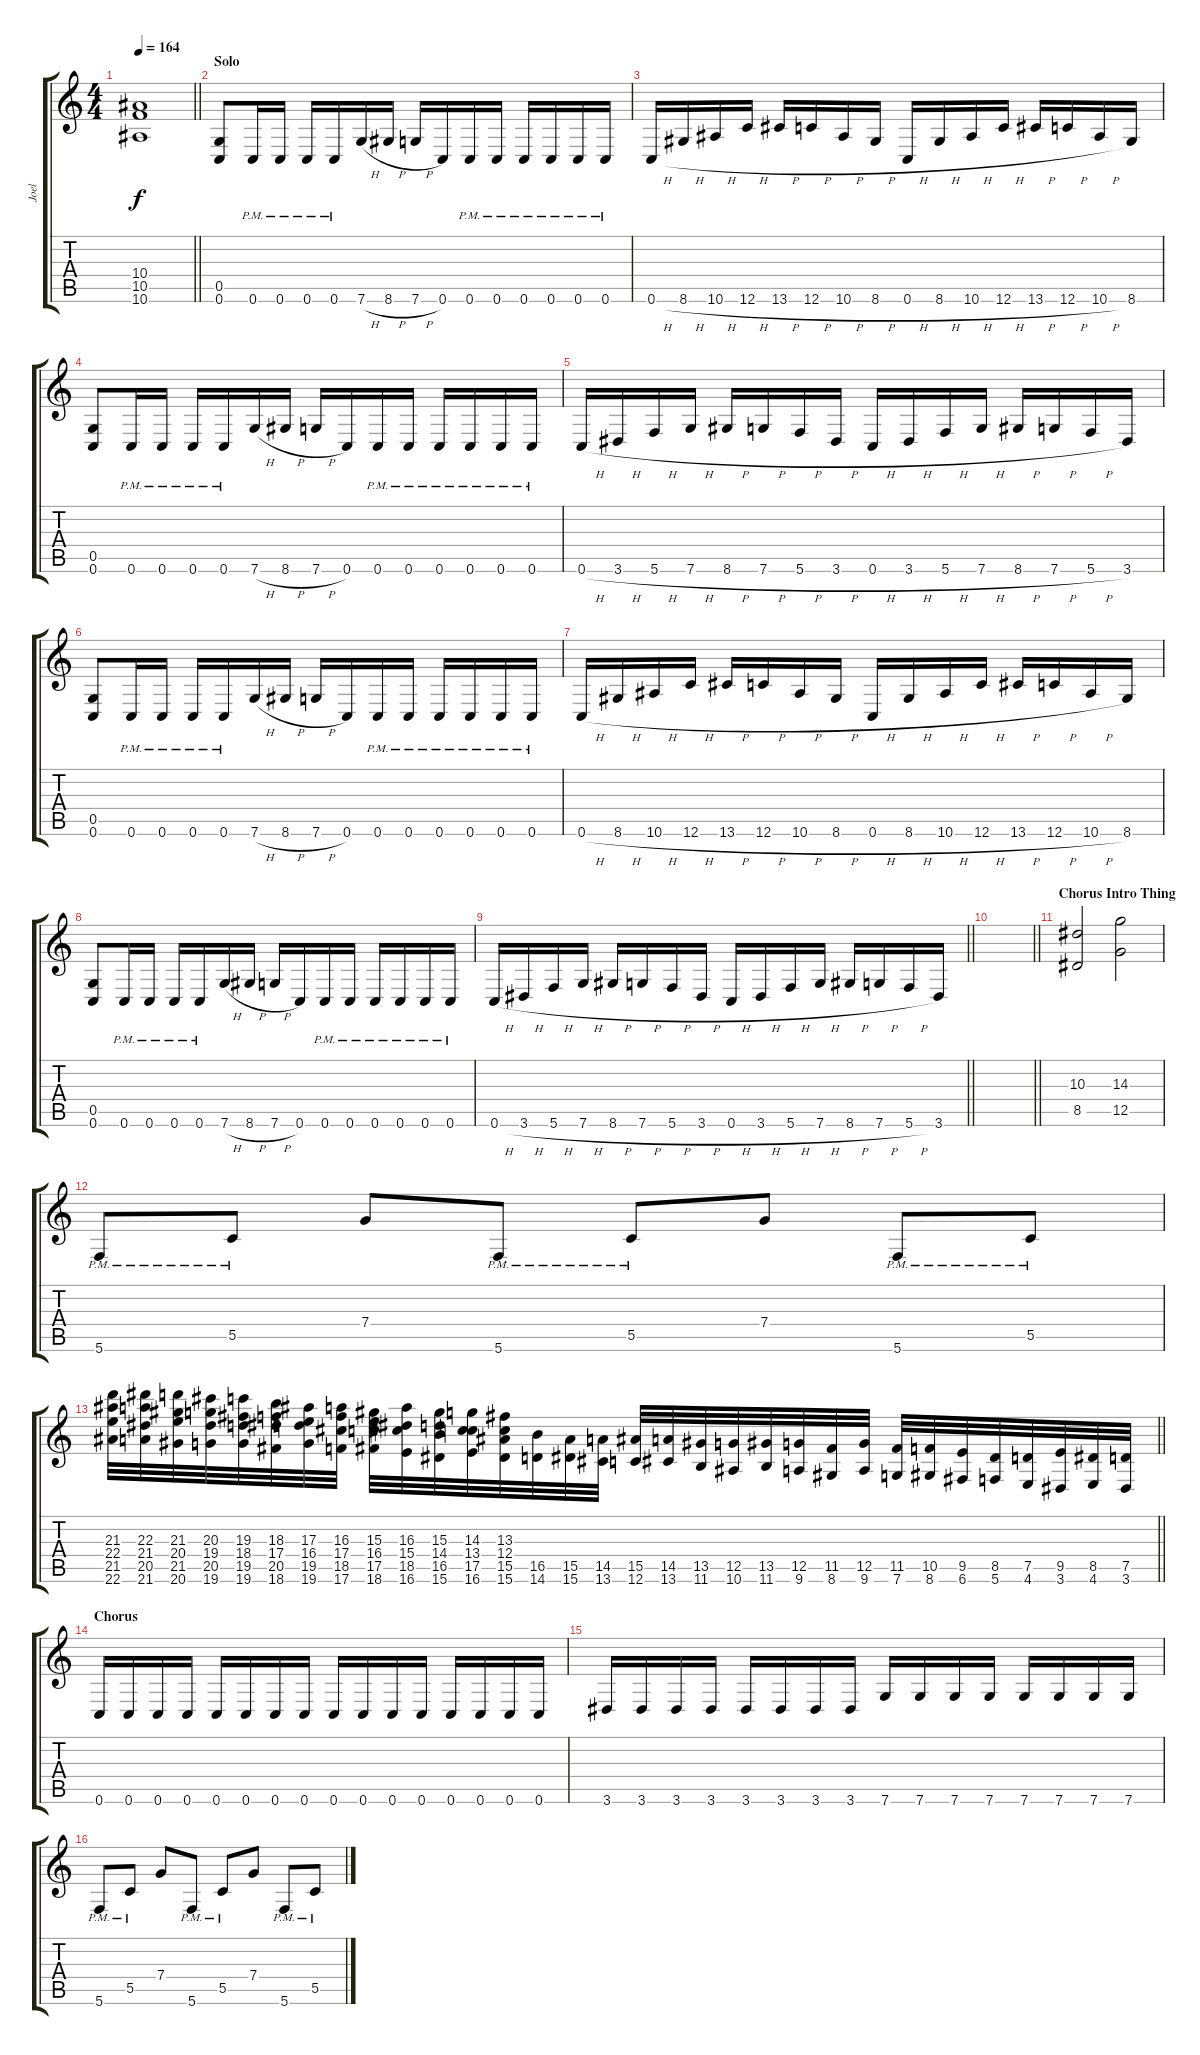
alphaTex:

\track ("Joel" "Joel") {instrument distortionguitar}
\staff {score tabs}
\tuning (D4 A3 F3 C3 G2 C2) {hide}
\ts (4 4)
\tempo 164
\clef g2
\barLineRight lightlight
\ks c
(10.4 10.5 10.6).1{dy f} |
\section ("" "Solo")
(0.5 0.6).8 0.6{pm}.16 0.6{pm}.16 0.6{pm}.16 0.6{pm}.16 7.6{h}.16 8.6{h}.16 7.6{h}.16 0.6.16 0.6{pm}.16 0.6{pm}.16 0.6{pm}.16 0.6{pm}.16 0.6{pm}.16 0.6{pm}.16 |
0.6{h}.16 8.6{h}.16 10.6{h}.16 12.6{h}.16 13.6{h}.16 12.6{h}.16 10.6{h}.16 8.6{h}.16 0.6{h}.16 8.6{h}.16 10.6{h}.16 12.6{h}.16 13.6{h}.16 12.6{h}.16 10.6{h}.16 8.6.16 |
(0.5 0.6).8 0.6{pm}.16 0.6{pm}.16 0.6{pm}.16 0.6{pm}.16 7.6{h}.16 8.6{h}.16 7.6{h}.16 0.6.16 0.6{pm}.16 0.6{pm}.16 0.6{pm}.16 0.6{pm}.16 0.6{pm}.16 0.6{pm}.16 |
0.6{h}.16 3.6{h}.16 5.6{h}.16 7.6{h}.16 8.6{h}.16 7.6{h}.16 5.6{h}.16 3.6{h}.16 0.6{h}.16 3.6{h}.16 5.6{h}.16 7.6{h}.16 8.6{h}.16 7.6{h}.16 5.6{h}.16 3.6.16 |
(0.5 0.6).8 0.6{pm}.16 0.6{pm}.16 0.6{pm}.16 0.6{pm}.16 7.6{h}.16 8.6{h}.16 7.6{h}.16 0.6.16 0.6{pm}.16 0.6{pm}.16 0.6{pm}.16 0.6{pm}.16 0.6{pm}.16 0.6{pm}.16 |
0.6{h}.16 8.6{h}.16 10.6{h}.16 12.6{h}.16 13.6{h}.16 12.6{h}.16 10.6{h}.16 8.6{h}.16 0.6{h}.16 8.6{h}.16 10.6{h}.16 12.6{h}.16 13.6{h}.16 12.6{h}.16 10.6{h}.16 8.6.16 |
(0.5 0.6).8 0.6{pm}.16 0.6{pm}.16 0.6{pm}.16 0.6{pm}.16 7.6{h}.16 8.6{h}.16 7.6{h}.16 0.6.16 0.6{pm}.16 0.6{pm}.16 0.6{pm}.16 0.6{pm}.16 0.6{pm}.16 0.6{pm}.16 |
\barLineRight lightlight
0.6{h}.16 3.6{h}.16 5.6{h}.16 7.6{h}.16 8.6{h}.16 7.6{h}.16 5.6{h}.16 3.6{h}.16 0.6{h}.16 3.6{h}.16 5.6{h}.16 7.6{h}.16 8.6{h}.16 7.6{h}.16 5.6{h}.16 3.6.16 |
\barLineRight lightlight
|
\section ("" "Chorus Intro Thing")
(10.3 8.5).2 (14.3 12.5).2 |
5.6{pm}.8 5.5{pm}.8 7.4.8 5.6{pm}.8 5.5{pm}.8 7.4.8 5.6{pm}.8 5.5{pm}.8 |
\barLineRight lightlight
(21.3 22.4 21.5 22.6).32 (22.3 21.4 20.5 21.6).32 (21.3 20.4 21.5 20.6).32 (20.3 19.4 20.5 19.6).32 (19.3 18.4 19.5 19.6).32 (18.3 17.4 20.5 18.6).32 (17.3 16.4 19.5 19.6).32 (16.3 17.4 18.5 17.6).32 (15.3 16.4 17.5 18.6).32 (16.3 15.4 18.5 16.6).32 (15.3 14.4 16.5 15.6).32 (14.3 13.4 17.5 16.6).32 (13.3 12.4 15.5 15.6).32 (16.5 14.6).32 (15.5 15.6).32 (14.5 13.6).32 (15.5 12.6).32 (14.5 13.6).32 (13.5 11.6).32 (12.5 10.6).32 (13.5 11.6).32 (12.5 9.6).32 (11.5 8.6).32 (12.5 9.6).32 (11.5 7.6).32 (10.5 8.6).32 (9.5 6.6).32 (8.5 5.6).32 (7.5 4.6).32 (9.5 3.6).32 (8.5 4.6).32 (7.5 3.6).32 |
\section ("" "Chorus")
0.6.16 0.6.16 0.6.16 0.6.16 0.6.16 0.6.16 0.6.16 0.6.16 0.6.16 0.6.16 0.6.16 0.6.16 0.6.16 0.6.16 0.6.16 0.6.16 |
3.6.16 3.6.16 3.6.16 3.6.16 3.6.16 3.6.16 3.6.16 3.6.16 7.6.16 7.6.16 7.6.16 7.6.16 7.6.16 7.6.16 7.6.16 7.6.16 |
5.6{pm}.8 5.5{pm}.8 7.4.8 5.6{pm}.8 5.5{pm}.8 7.4.8 5.6{pm}.8 5.5{pm}.8
